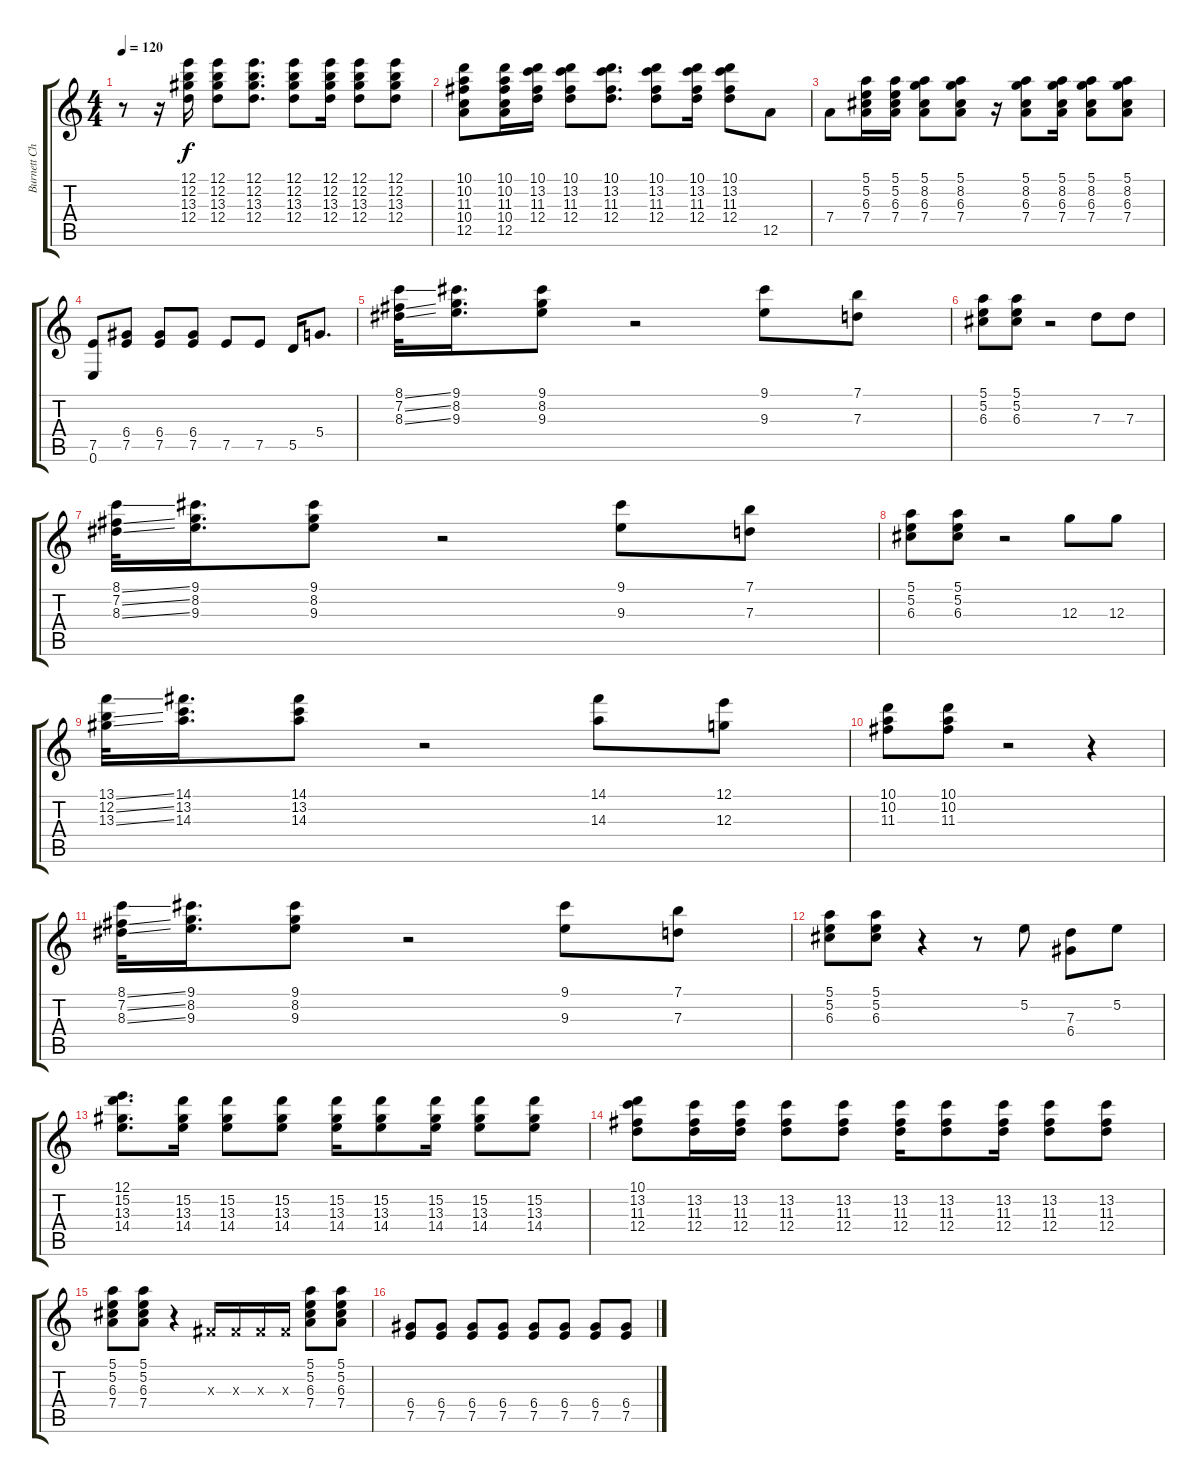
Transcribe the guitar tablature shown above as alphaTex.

\track ("Burnett Chester" "Burnett Ch") {instrument overdrivenguitar}
\staff {score tabs}
\tuning (E4 B3 G3 D3 A2 E2) {hide}
\ts (4 4)
\tempo 120
\clef g2
\ks c
r.8{dy f instrument overdrivenguitar} r.16 (12.1 12.2 13.3 12.4).16 (12.1 12.2 13.3 12.4).8 (12.1 12.2 13.3 12.4).8{d} (12.1 12.2 13.3 12.4).8 (12.1 12.2 13.3 12.4).16 (12.1 12.2 13.3 12.4).8 (12.1 12.2 13.3 12.4).8 |
(10.1 10.2 11.3 10.4 12.5).8 (10.1 10.2 11.3 10.4 12.5).16 (10.1 13.2 11.3 12.4).16 (10.1 13.2 11.3 12.4).8 (10.1 13.2 11.3 12.4).8{d} (10.1 13.2 11.3 12.4).8 (10.1 13.2 11.3 12.4).16 (10.1 13.2 11.3 12.4).8 12.5.8 |
7.4.8 (5.1 5.2 6.3 7.4).16 (5.1 5.2 6.3 7.4).16 (5.1 8.2 6.3 7.4).8 (5.1 8.2 6.3 7.4).8 r.16 (5.1 8.2 6.3 7.4).8 (5.1 8.2 6.3 7.4).16 (5.1 8.2 6.3 7.4).8 (5.1 8.2 6.3 7.4).8 |
(7.5 0.6).8 (6.4 7.5).8 (6.4 7.5).8 (6.4 7.5).8 7.5.8 7.5.8 5.5.16 5.4.8{d} |
(8.1{ss} 7.2{ss} 8.3{ss}).32 (9.1 8.2 9.3).16{d} (9.1 8.2 9.3).8 r.2 (9.1 9.3).8 (7.1 7.3).8 |
(5.1 5.2 6.3).8 (5.1 5.2 6.3).8 r.2 7.3.8 7.3.8 |
(8.1{ss} 7.2{ss} 8.3{ss}).32 (9.1 8.2 9.3).16{d} (9.1 8.2 9.3).8 r.2 (9.1 9.3).8 (7.1 7.3).8 |
(5.1 5.2 6.3).8 (5.1 5.2 6.3).8 r.2 12.3.8 12.3.8 |
(13.1{ss} 12.2{ss} 13.3{ss}).32 (14.1 13.2 14.3).16{d} (14.1 13.2 14.3).8 r.2 (14.1 14.3).8 (12.1 12.3).8 |
(10.1 10.2 11.3).8 (10.1 10.2 11.3).8 r.2 r.4 |
(8.1{ss} 7.2{ss} 8.3{ss}).32 (9.1 8.2 9.3).16{d} (9.1 8.2 9.3).8 r.2 (9.1 9.3).8 (7.1 7.3).8 |
(5.1 5.2 6.3).8 (5.1 5.2 6.3).8 r.4 r.8 5.2.8 (7.3 6.4).8 5.2.8 |
(12.1 15.2 13.3 14.4).8{d} (15.2 13.3 14.4).16 (15.2 13.3 14.4).8 (15.2 13.3 14.4).8 (15.2 13.3 14.4).16 (15.2 13.3 14.4).8 (15.2 13.3 14.4).16 (15.2 13.3 14.4).8 (15.2 13.3 14.4).8 |
(10.1 13.2 11.3 12.4).8 (13.2 11.3 12.4).16 (13.2 11.3 12.4).16 (13.2 11.3 12.4).8 (13.2 11.3 12.4).8 (13.2 11.3 12.4).16 (13.2 11.3 12.4).8 (13.2 11.3 12.4).16 (13.2 11.3 12.4).8 (13.2 11.3 12.4).8 |
(5.1 5.2 6.3 7.4).8 (5.1 5.2 6.3 7.4).8 r.4 -1.3{x}.16 -1.3{x}.16 -1.3{x}.16 -1.3{x}.16 (5.1 5.2 6.3 7.4).8 (5.1 5.2 6.3 7.4).8 |
(6.4 7.5).8 (6.4 7.5).8 (6.4 7.5).8 (6.4 7.5).8 (6.4 7.5).8 (6.4 7.5).8 (6.4 7.5).8 (6.4 7.5).8
